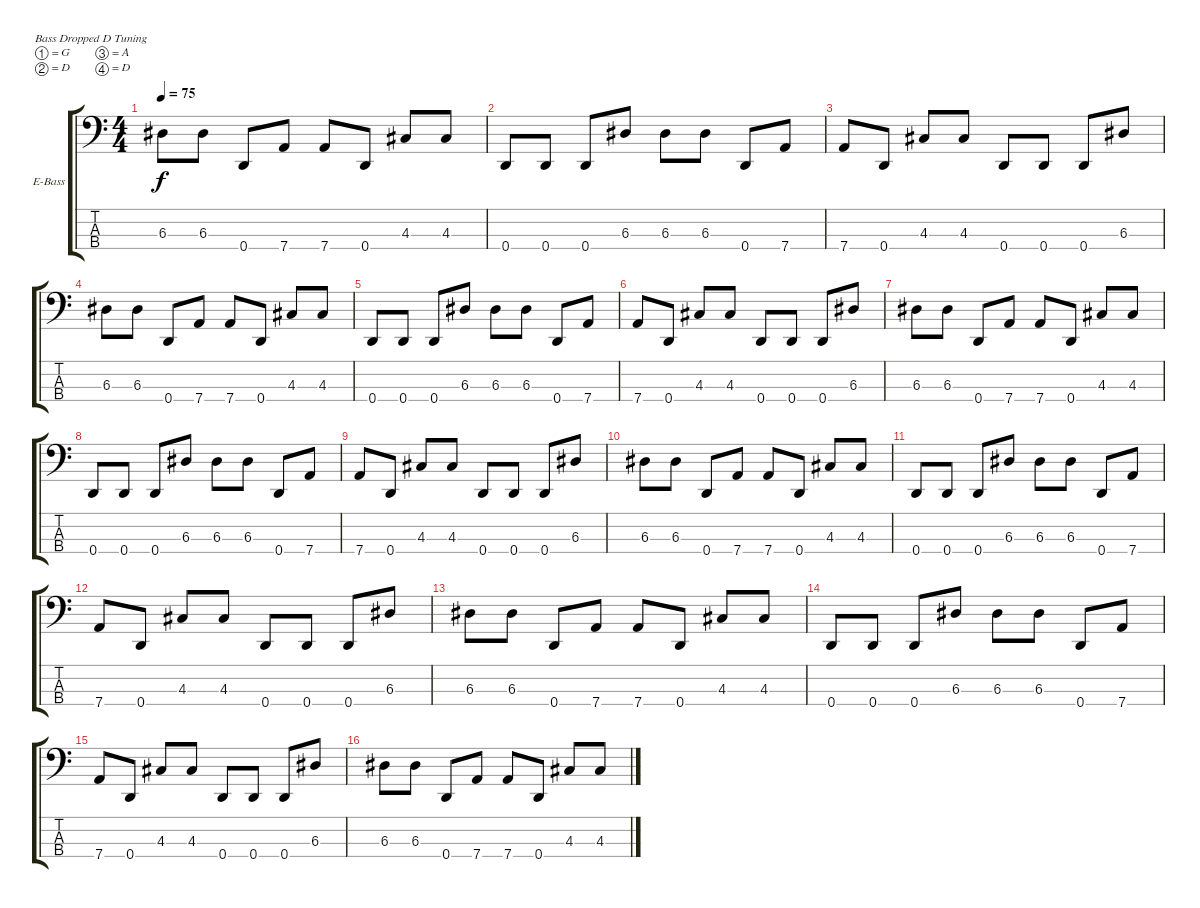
\bracketExtendMode groupsimilarinstruments
\firstSystemTrackNameOrientation horizontal
\otherSystemsTrackNameOrientation horizontal
\track ("John Campbell" "E-Bass") {instrument electricbasspick}
\staff {score tabs}
\tuning (G2 D2 A1 D1)
\ts (4 4)
\tempo 75
\clef f4
\ks c
6.3.8{dy f} 6.3.8 0.4.8 7.4.8 7.4.8 0.4.8 4.3.8 4.3.8 |
0.4.8 0.4.8 0.4.8 6.3.8 6.3.8 6.3.8 0.4.8 7.4.8 |
7.4.8 0.4.8 4.3.8 4.3.8 0.4.8 0.4.8 0.4.8 6.3.8 |
6.3.8 6.3.8 0.4.8 7.4.8 7.4.8 0.4.8 4.3.8 4.3.8 |
0.4.8 0.4.8 0.4.8 6.3.8 6.3.8 6.3.8 0.4.8 7.4.8 |
7.4.8 0.4.8 4.3.8 4.3.8 0.4.8 0.4.8 0.4.8 6.3.8 |
6.3.8 6.3.8 0.4.8 7.4.8 7.4.8 0.4.8 4.3.8 4.3.8 |
0.4.8 0.4.8 0.4.8 6.3.8 6.3.8 6.3.8 0.4.8 7.4.8 |
7.4.8 0.4.8 4.3.8 4.3.8 0.4.8 0.4.8 0.4.8 6.3.8 |
6.3.8 6.3.8 0.4.8 7.4.8 7.4.8 0.4.8 4.3.8 4.3.8 |
0.4.8 0.4.8 0.4.8 6.3.8 6.3.8 6.3.8 0.4.8 7.4.8 |
7.4.8 0.4.8 4.3.8 4.3.8 0.4.8 0.4.8 0.4.8 6.3.8 |
6.3.8 6.3.8 0.4.8 7.4.8 7.4.8 0.4.8 4.3.8 4.3.8 |
0.4.8 0.4.8 0.4.8 6.3.8 6.3.8 6.3.8 0.4.8 7.4.8 |
7.4.8 0.4.8 4.3.8 4.3.8 0.4.8 0.4.8 0.4.8 6.3.8 |
6.3.8 6.3.8 0.4.8 7.4.8 7.4.8 0.4.8 4.3.8 4.3.8
